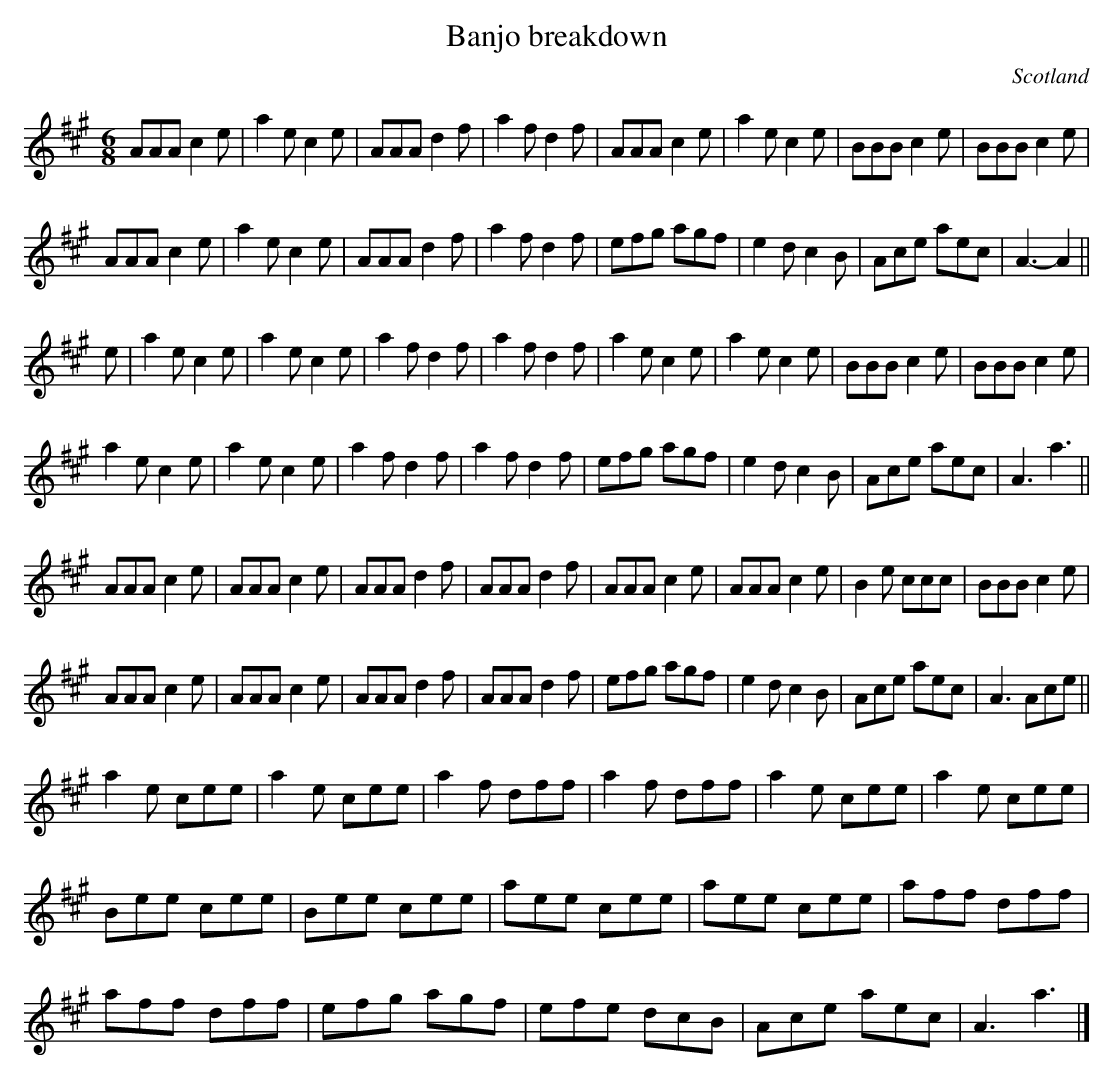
X:1
T:Banjo breakdown
M:6/8
O:Scotland
K:A major
AAA c2e|a2e c2e|AAA d2f|a2f d2f|\
AAA c2e|a2e c2e|BBB c2e|BBB c2e|
AAA c2e|a2e c2e|AAA d2f|a2f d2f|\
efg agf|e2d c2B|Ace aec|A3-A2||
e|a2e c2e|a2e c2e|a2f d2f|a2f d2f|\
  a2e c2e|a2e c2e|BBB c2e|BBB c2e|
  a2e c2e|a2e c2e|a2f d2f|a2f d2f|\
  efg agf|e2d c2B|Ace aec|A3 a3||
AAA c2e|AAA c2e|AAA d2f|AAA d2f|\
AAA c2e|AAA c2e|B2e ccc|BBB c2e|
AAA c2e|AAA c2e|AAA d2f|AAA d2f|\
efg agf|e2d c2B|Ace aec|A3 Ace||
a2e cee|a2e cee|a2f dff|a2f dff|\
a2e cee|a2e cee|
Bee cee|Bee cee|\
aee cee|aee cee|aff dff|
aff dff|\
efg agf|efe dcB|Ace aec|A3 a3|]
